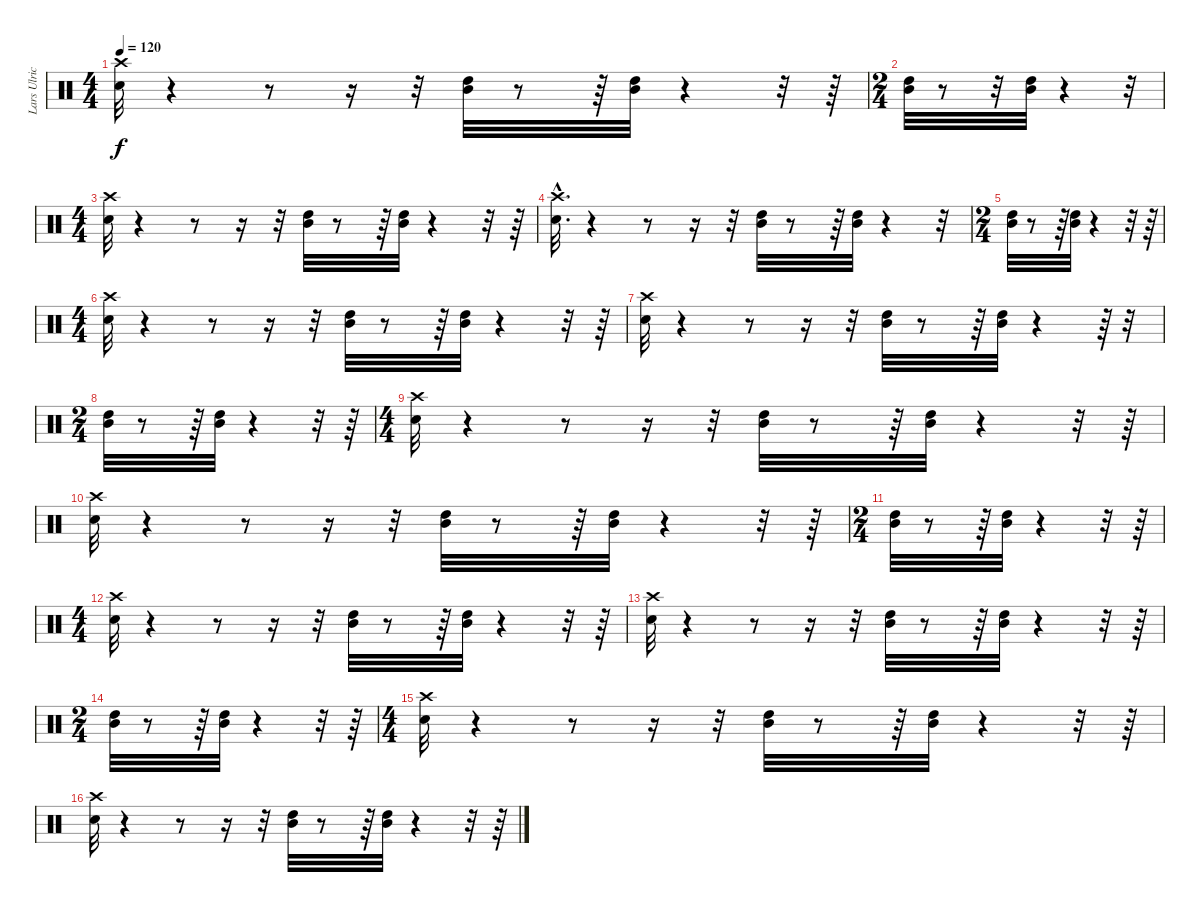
\track ("Lars Ulrich" "Lars Ulric") {instrument percussion}
\staff {score}
\articulation defaults
\ts (4 4)
\tempo 120
\clef neutral
\ks c
("Snare (hit) 2" "Crash high (hit)").32{dy f} r.4 r.8 r.16 r.32 ("Mid Tom (hit)" "High Tom (hit)").32 r.8 r.64 ("Mid Tom (hit)" "High Tom (hit)").32 r.4 r.32 r.64 |
\ts (2 4)
("Mid Tom (hit)" "High Tom (hit)").32 r.8 r.32 ("Mid Tom (hit)" "High Tom (hit)").32 r.4 r.32 |
\ts (4 4)
("Snare (hit) 2" "Crash high (hit)").32 r.4 r.8 r.16 r.32 ("Mid Tom (hit)" "High Tom (hit)").32 r.8 r.64 ("Mid Tom (hit)" "High Tom (hit)").32 r.4 r.32 r.64 |
("Snare (hit) 2"{hac} "Crash high (hit)"{hac}).32{d} r.4 r.8 r.16 r.32 ("Mid Tom (hit)" "High Tom (hit)").32 r.8 r.64 ("Mid Tom (hit)" "High Tom (hit)").32 r.4 r.32 |
\ts (2 4)
("Mid Tom (hit)" "High Tom (hit)").32 r.8 r.64 ("Mid Tom (hit)" "High Tom (hit)").32 r.4 r.32 r.64 |
\ts (4 4)
("Snare (hit) 2" "Crash high (hit)").32 r.4 r.8 r.16 r.32 ("Mid Tom (hit)" "High Tom (hit)").32 r.8 r.64 ("Mid Tom (hit)" "High Tom (hit)").32 r.4 r.32 r.64 |
("Snare (hit) 2" "Crash high (hit)").32 r.4 r.8 r.16 r.32 ("Mid Tom (hit)" "High Tom (hit)").32 r.8 r.64 ("Mid Tom (hit)" "High Tom (hit)").32 r.4 r.64 r.32 |
\ts (2 4)
("Mid Tom (hit)" "High Tom (hit)").32 r.8 r.64 ("Mid Tom (hit)" "High Tom (hit)").32 r.4 r.32 r.64 |
\ts (4 4)
("Snare (hit) 2" "Crash high (hit)").32 r.4 r.8 r.16 r.32 ("Mid Tom (hit)" "High Tom (hit)").32 r.8 r.64 ("Mid Tom (hit)" "High Tom (hit)").32 r.4 r.32 r.64 |
("Snare (hit) 2" "Crash high (hit)").32 r.4 r.8 r.16 r.32 ("Mid Tom (hit)" "High Tom (hit)").32 r.8 r.64 ("Mid Tom (hit)" "High Tom (hit)").32 r.4 r.32 r.64 |
\ts (2 4)
("Mid Tom (hit)" "High Tom (hit)").32 r.8 r.64 ("Mid Tom (hit)" "High Tom (hit)").32 r.4 r.32 r.64 |
\ts (4 4)
("Snare (hit) 2" "Crash high (hit)").32 r.4 r.8 r.16 r.32 ("Mid Tom (hit)" "High Tom (hit)").32 r.8 r.64 ("Mid Tom (hit)" "High Tom (hit)").32 r.4 r.32 r.64 |
("Snare (hit) 2" "Crash high (hit)").32 r.4 r.8 r.16 r.32 ("Mid Tom (hit)" "High Tom (hit)").32 r.8 r.64 ("Mid Tom (hit)" "High Tom (hit)").32 r.4 r.32 r.64 |
\ts (2 4)
("Mid Tom (hit)" "High Tom (hit)").32 r.8 r.64 ("Mid Tom (hit)" "High Tom (hit)").32 r.4 r.32 r.64 |
\ts (4 4)
("Snare (hit) 2" "Crash high (hit)").32 r.4 r.8 r.16 r.32 ("Mid Tom (hit)" "High Tom (hit)").32 r.8 r.64 ("Mid Tom (hit)" "High Tom (hit)").32 r.4 r.32 r.64 |
("Snare (hit) 2" "Crash high (hit)").32 r.4 r.8 r.16 r.32 ("Mid Tom (hit)" "High Tom (hit)").32 r.8 r.64 ("Mid Tom (hit)" "High Tom (hit)").32 r.4 r.32 r.64
